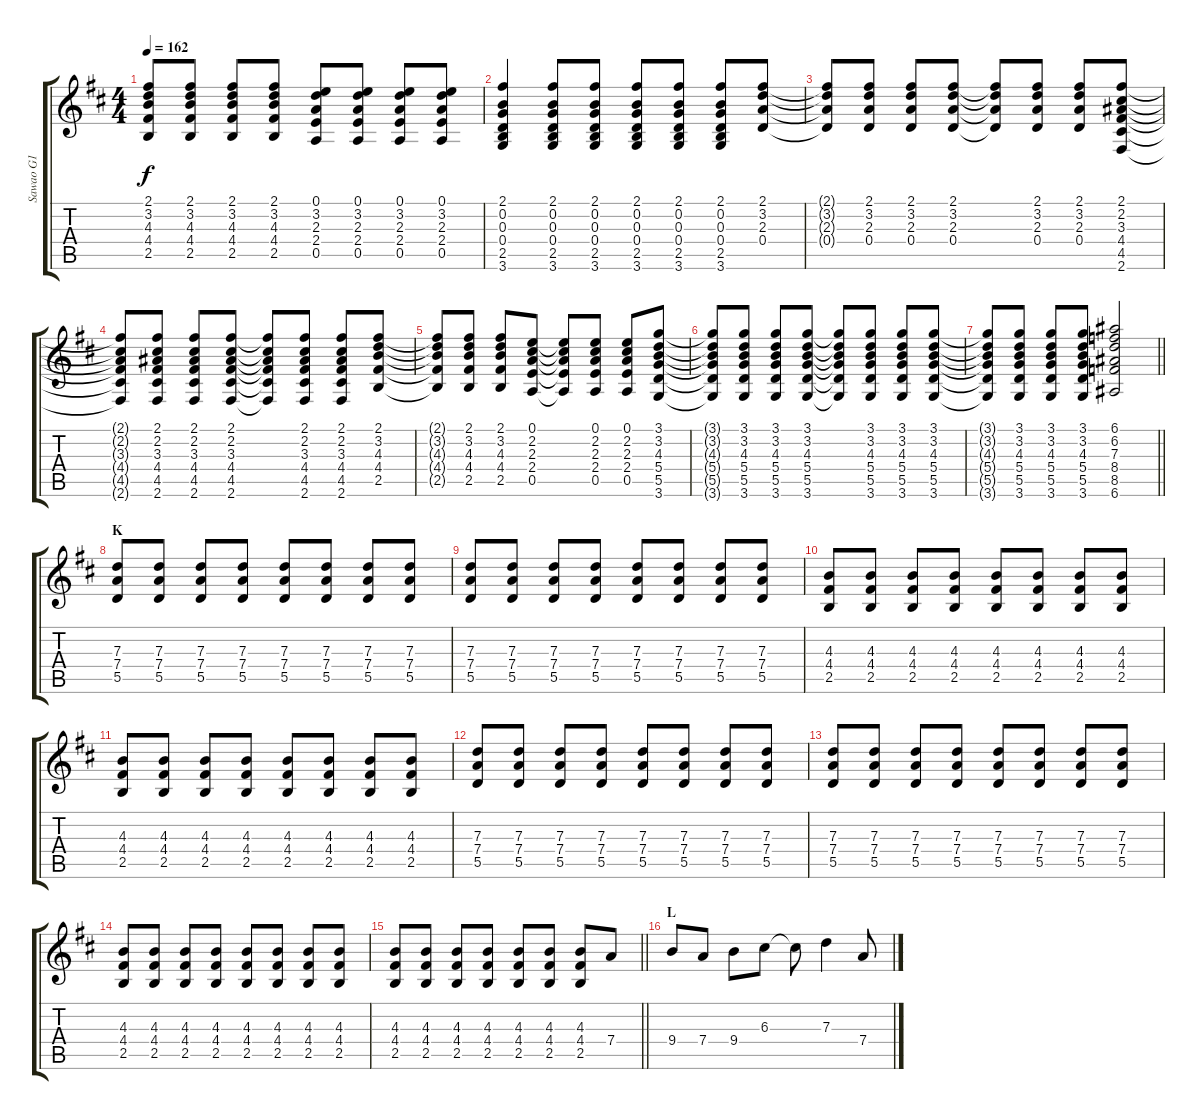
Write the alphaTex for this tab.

\track ("Sawao G1" "Sawao G1") {instrument overdrivenguitar}
\staff {score tabs}
\tuning (E4 B3 G3 D3 A2 E2) {hide}
\ts (4 4)
\tempo 162
\clef g2
\ks d
(2.1 3.2 4.3 4.4 2.5).8{dy f} (2.1 3.2 4.3 4.4 2.5).8 (2.1 3.2 4.3 4.4 2.5).8 (2.1 3.2 4.3 4.4 2.5).8 (0.1 3.2 2.3 2.4 0.5).8 (0.1 3.2 2.3 2.4 0.5).8 (0.1 3.2 2.3 2.4 0.5).8 (0.1 3.2 2.3 2.4 0.5).8 |
(2.1 0.2 0.3 0.4 2.5 3.6).4 (2.1 0.2 0.3 0.4 2.5 3.6).8 (2.1 0.2 0.3 0.4 2.5 3.6).8 (2.1 0.2 0.3 0.4 2.5 3.6).8 (2.1 0.2 0.3 0.4 2.5 3.6).8 (2.1 0.2 0.3 0.4 2.5 3.6).8 (2.1 3.2 2.3 0.4).8 |
(2.1{t} 3.2{t} 2.3{t} 0.4{t}).8 (2.1 3.2 2.3 0.4).8 (2.1 3.2 2.3 0.4).8 (2.1 3.2 2.3 0.4).8 (2.1{t} 3.2{t} 2.3{t} 0.4{t}).8 (2.1 3.2 2.3 0.4).8 (2.1 3.2 2.3 0.4).8 (2.1 2.2 3.3 4.4 4.5 2.6).8 |
(2.1{t} 2.2{t} 3.3{t} 4.4{t} 4.5{t} 2.6{t}).8 (2.1 2.2 3.3 4.4 4.5 2.6).8 (2.1 2.2 3.3 4.4 4.5 2.6).8 (2.1 2.2 3.3 4.4 4.5 2.6).8 (2.1{t} 2.2{t} 3.3{t} 4.4{t} 4.5{t} 2.6{t}).8 (2.1 2.2 3.3 4.4 4.5 2.6).8 (2.1 2.2 3.3 4.4 4.5 2.6).8 (2.1 3.2 4.3 4.4 2.5).8 |
(2.1{t} 3.2{t} 4.3{t} 4.4{t} 2.5{t}).8 (2.1 3.2 4.3 4.4 2.5).8 (2.1 3.2 4.3 4.4 2.5).8 (0.1 2.2 2.3 2.4 0.5).8 (0.1{t} 2.2{t} 2.3{t} 2.4{t} 0.5{t}).8 (0.1 2.2 2.3 2.4 0.5).8 (0.1 2.2 2.3 2.4 0.5).8 (3.1 3.2 4.3 5.4 5.5 3.6).8 |
(3.1{t} 3.2{t} 4.3{t} 5.4{t} 5.5{t} 3.6{t}).8 (3.1 3.2 4.3 5.4 5.5 3.6).8 (3.1 3.2 4.3 5.4 5.5 3.6).8 (3.1 3.2 4.3 5.4 5.5 3.6).8 (3.1{t} 3.2{t} 4.3{t} 5.4{t} 5.5{t} 3.6{t}).8 (3.1 3.2 4.3 5.4 5.5 3.6).8 (3.1 3.2 4.3 5.4 5.5 3.6).8 (3.1 3.2 4.3 5.4 5.5 3.6).8 |
\barLineRight lightlight
(3.1{t} 3.2{t} 4.3{t} 5.4{t} 5.5{t} 3.6{t}).8 (3.1 3.2 4.3 5.4 5.5 3.6).8 (3.1 3.2 4.3 5.4 5.5 3.6).8 (3.1 3.2 4.3 5.4 5.5 3.6).8 (6.1 6.2 7.3 8.4 8.5 6.6).2 |
\section ("" "K")
(7.3 7.4 5.5).8 (7.3 7.4 5.5).8 (7.3 7.4 5.5).8 (7.3 7.4 5.5).8 (7.3 7.4 5.5).8 (7.3 7.4 5.5).8 (7.3 7.4 5.5).8 (7.3 7.4 5.5).8 |
(7.3 7.4 5.5).8 (7.3 7.4 5.5).8 (7.3 7.4 5.5).8 (7.3 7.4 5.5).8 (7.3 7.4 5.5).8 (7.3 7.4 5.5).8 (7.3 7.4 5.5).8 (7.3 7.4 5.5).8 |
(4.3 4.4 2.5).8 (4.3 4.4 2.5).8 (4.3 4.4 2.5).8 (4.3 4.4 2.5).8 (4.3 4.4 2.5).8 (4.3 4.4 2.5).8 (4.3 4.4 2.5).8 (4.3 4.4 2.5).8 |
(4.3 4.4 2.5).8 (4.3 4.4 2.5).8 (4.3 4.4 2.5).8 (4.3 4.4 2.5).8 (4.3 4.4 2.5).8 (4.3 4.4 2.5).8 (4.3 4.4 2.5).8 (4.3 4.4 2.5).8 |
(7.3 7.4 5.5).8 (7.3 7.4 5.5).8 (7.3 7.4 5.5).8 (7.3 7.4 5.5).8 (7.3 7.4 5.5).8 (7.3 7.4 5.5).8 (7.3 7.4 5.5).8 (7.3 7.4 5.5).8 |
(7.3 7.4 5.5).8 (7.3 7.4 5.5).8 (7.3 7.4 5.5).8 (7.3 7.4 5.5).8 (7.3 7.4 5.5).8 (7.3 7.4 5.5).8 (7.3 7.4 5.5).8 (7.3 7.4 5.5).8 |
(4.3 4.4 2.5).8 (4.3 4.4 2.5).8 (4.3 4.4 2.5).8 (4.3 4.4 2.5).8 (4.3 4.4 2.5).8 (4.3 4.4 2.5).8 (4.3 4.4 2.5).8 (4.3 4.4 2.5).8 |
\barLineRight lightlight
(4.3 4.4 2.5).8 (4.3 4.4 2.5).8 (4.3 4.4 2.5).8 (4.3 4.4 2.5).8 (4.3 4.4 2.5).8 (4.3 4.4 2.5).8 (4.3 4.4 2.5).8 7.4.8 |
\section ("" "L")
9.4.8 7.4.8 9.4.8 6.3.8 6.3{t}.8 7.3.4 7.4.8
